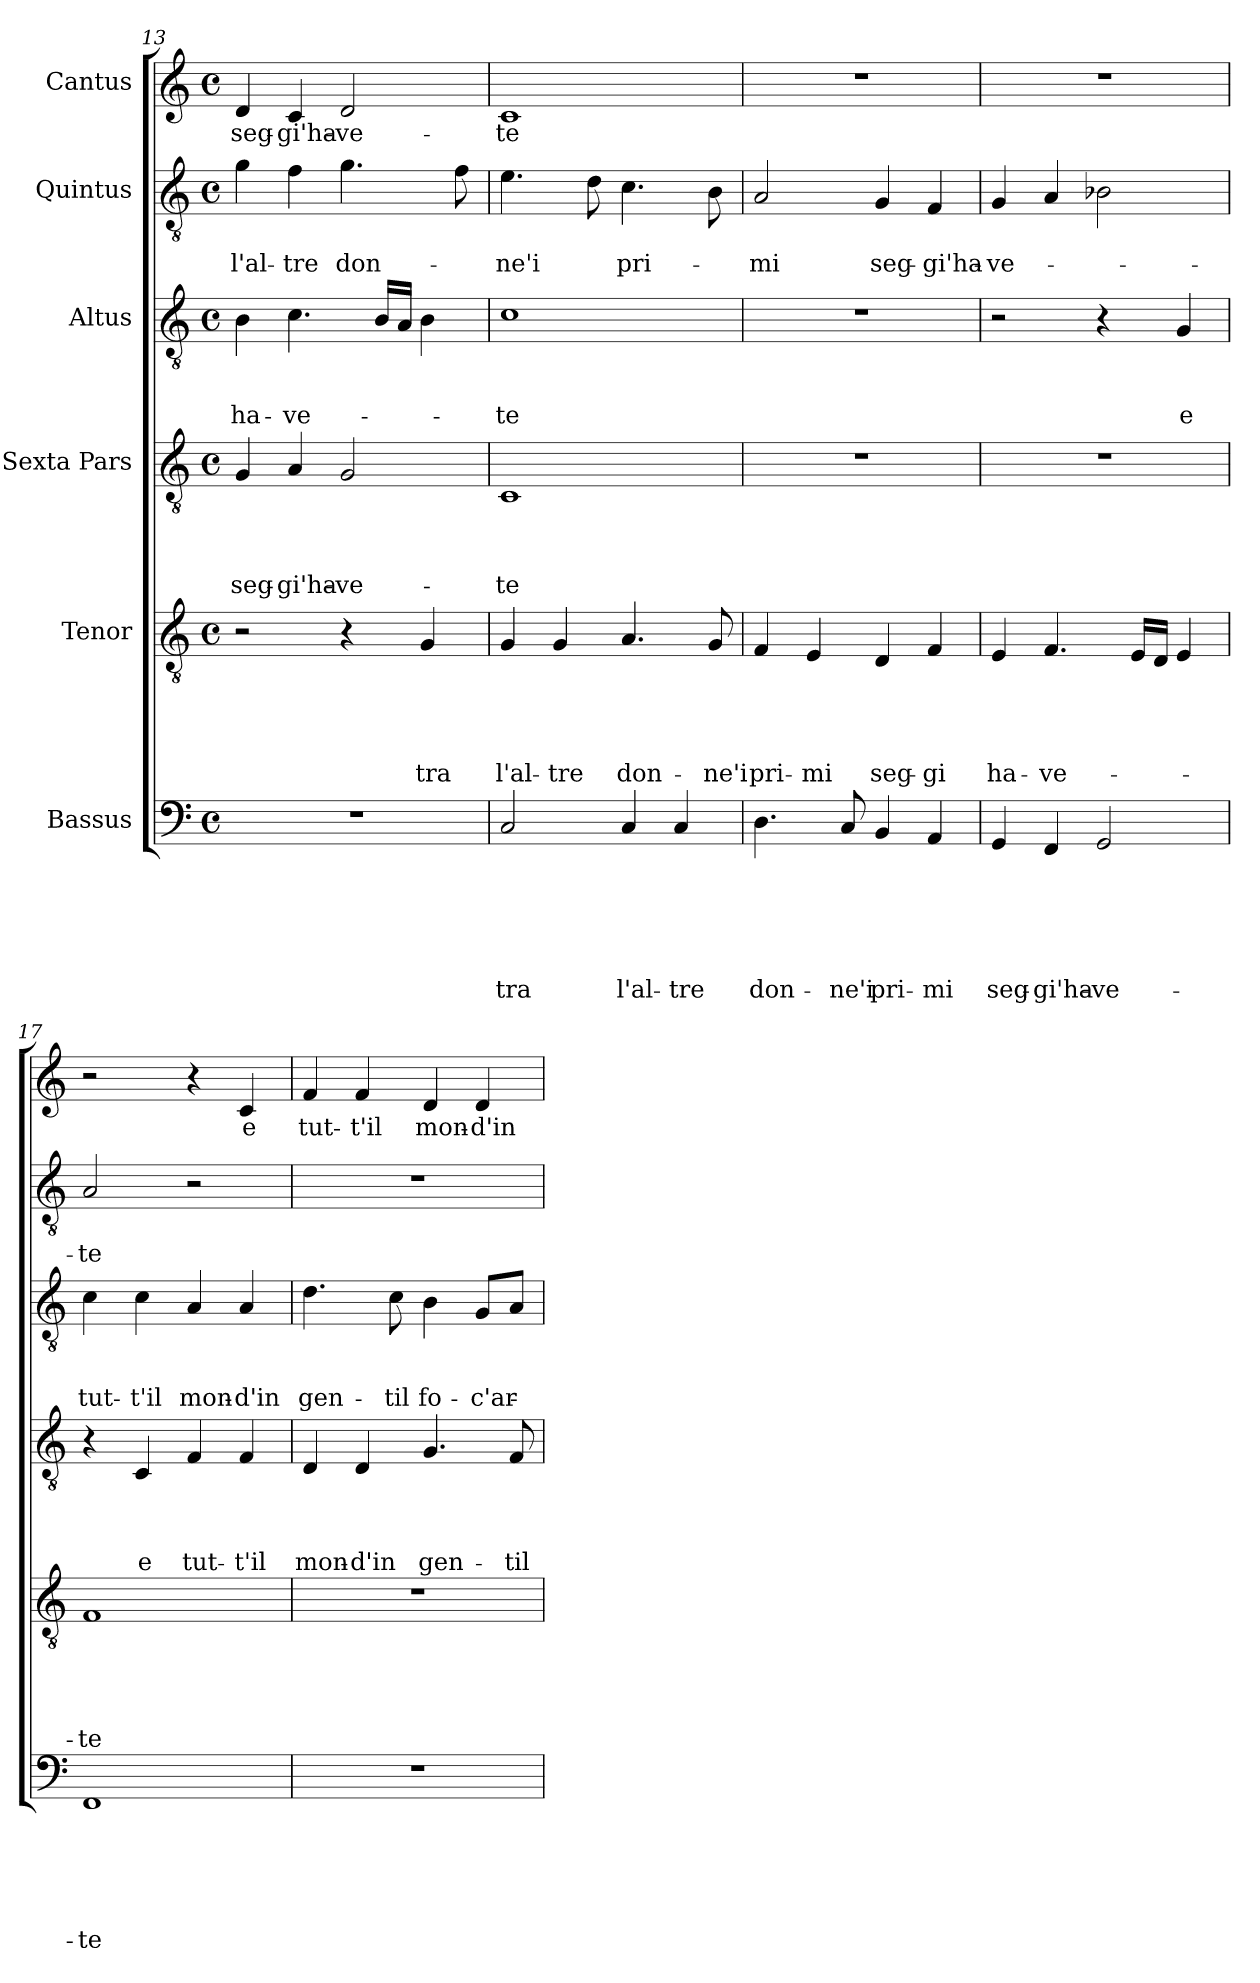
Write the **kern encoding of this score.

**kern	**text	**text	**text	**text	**text	**text	**kern	**text	**text	**text	**text	**text	**kern	**text	**text	**text	**text	**kern	**text	**text	**text	**kern	**text	**text	**kern	**text
*part6	*part6	*part6	*part6	*part6	*part6	*part6	*part5	*part5	*part5	*part5	*part5	*part5	*part4	*part4	*part4	*part4	*part4	*part3	*part3	*part3	*part3	*part2	*part2	*part2	*part1	*part1
*staff6	*staff6	*staff6	*staff6	*staff6	*staff6	*staff6	*staff5	*staff5	*staff5	*staff5	*staff5	*staff5	*staff4	*staff4	*staff4	*staff4	*staff4	*staff3	*staff3	*staff3	*staff3	*staff2	*staff2	*staff2	*staff1	*staff1
*I"Bassus	*	*	*	*	*	*	*I"Tenor	*	*	*	*	*	*I"Sexta Pars	*	*	*	*	*I"Altus	*	*	*	*I"Quintus	*	*	*I"Cantus	*
*clefF4	*	*	*	*	*	*	*clefGv2	*	*	*	*	*	*clefGv2	*	*	*	*	*clefGv2	*	*	*	*clefGv2	*	*	*clefG2	*
*k[]	*	*	*	*	*	*	*k[]	*	*	*	*	*	*k[]	*	*	*	*	*k[]	*	*	*	*k[]	*	*	*k[]	*
*C:	*	*	*	*	*	*	*C:	*	*	*	*	*	*C:	*	*	*	*	*C:	*	*	*	*C:	*	*	*C:	*
*M4/4	*	*	*	*	*	*	*M4/4	*	*	*	*	*	*M4/4	*	*	*	*	*M4/4	*	*	*	*M4/4	*	*	*M4/4	*
*met(c)	*	*	*	*	*	*	*met(c)	*	*	*	*	*	*met(c)	*	*	*	*	*met(c)	*	*	*	*met(c)	*	*	*met(c)	*
=13	=13	=13	=13	=13	=13	=13	=13	=13	=13	=13	=13	=13	=13	=13	=13	=13	=13	=13	=13	=13	=13	=13	=13	=13	=13	=13
1r	.	.	.	.	.	.	2r	.	.	.	.	.	4G/	.	.	.	seg-	4B\	.	.	ha-	4g\	.	l'al-	4d/	seg-
.	.	.	.	.	.	.	.	.	.	.	.	.	4A/	.	.	.	-gi'ha-	4.c\	.	.	-ve-	4f\	.	-tre	4c/	-gi'ha-
.	.	.	.	.	.	.	4r	.	.	.	.	.	2G/	.	.	.	-ve-	.	.	.	.	4.g\	.	don-	2d/	-ve-
.	.	.	.	.	.	.	.	.	.	.	.	.	.	.	.	.	.	16B/LL	.	.	.	.	.	.	.	.
.	.	.	.	.	.	.	.	.	.	.	.	.	.	.	.	.	.	16A/JJ	.	.	.	.	.	.	.	.
.	.	.	.	.	.	.	4G/	.	.	.	.	tra	.	.	.	.	.	4B\	.	.	.	.	.	.	.	.
.	.	.	.	.	.	.	.	.	.	.	.	.	.	.	.	.	.	.	.	.	.	8f\	.	.	.	.
=14	=14	=14	=14	=14	=14	=14	=14	=14	=14	=14	=14	=14	=14	=14	=14	=14	=14	=14	=14	=14	=14	=14	=14	=14	=14	=14
2C/	.	.	.	.	.	tra	4G/	.	.	.	.	l'al-	1C	.	.	.	-te	1c	.	.	-te	4.e\	.	-ne'i	1c	-te
.	.	.	.	.	.	.	4G/	.	.	.	.	-tre	.	.	.	.	.	.	.	.	.	.	.	.	.	.
.	.	.	.	.	.	.	.	.	.	.	.	.	.	.	.	.	.	.	.	.	.	8d\	.	.	.	.
4C/	.	.	.	.	.	l'al-	4.A/	.	.	.	.	don-	.	.	.	.	.	.	.	.	.	4.c\	.	pri-	.	.
4C/	.	.	.	.	.	-tre	.	.	.	.	.	.	.	.	.	.	.	.	.	.	.	.	.	.	.	.
.	.	.	.	.	.	.	8G/	.	.	.	.	-ne'i	.	.	.	.	.	.	.	.	.	8B\	.	.	.	.
=15	=15	=15	=15	=15	=15	=15	=15	=15	=15	=15	=15	=15	=15	=15	=15	=15	=15	=15	=15	=15	=15	=15	=15	=15	=15	=15
4.D\	.	.	.	.	.	don-	4F/	.	.	.	.	pri-	1r	.	.	.	.	1r	.	.	.	2A/	.	-mi	1r	.
.	.	.	.	.	.	.	4E/	.	.	.	.	-mi	.	.	.	.	.	.	.	.	.	.	.	.	.	.
8C/	.	.	.	.	.	-ne'i	.	.	.	.	.	.	.	.	.	.	.	.	.	.	.	.	.	.	.	.
4BB/	.	.	.	.	.	pri-	4D/	.	.	.	.	seg-	.	.	.	.	.	.	.	.	.	4G/	.	seg-	.	.
4AA/	.	.	.	.	.	-mi	4F/	.	.	.	.	-gi	.	.	.	.	.	.	.	.	.	4F/	.	-gi'ha-	.	.
!!LO:LB:g=z
=16	=16	=16	=16	=16	=16	=16	=16	=16	=16	=16	=16	=16	=16	=16	=16	=16	=16	=16	=16	=16	=16	=16	=16	=16	=16	=16
4GG/	.	.	.	.	.	seg-	4E/	.	.	.	.	ha-	1r	.	.	.	.	2r	.	.	.	4G/	.	-ve-	1r	.
4FF/	.	.	.	.	.	-gi'ha-	4.F/	.	.	.	.	-ve-	.	.	.	.	.	.	.	.	.	4A/	.	.	.	.
2GG/	.	.	.	.	.	-ve-	.	.	.	.	.	.	.	.	.	.	.	4r	.	.	.	2B-\	.	.	.	.
.	.	.	.	.	.	.	16E/LL	.	.	.	.	.	.	.	.	.	.	.	.	.	.	.	.	.	.	.
.	.	.	.	.	.	.	16D/JJ	.	.	.	.	.	.	.	.	.	.	.	.	.	.	.	.	.	.	.
.	.	.	.	.	.	.	4E/	.	.	.	.	.	.	.	.	.	.	4G/	.	.	e	.	.	.	.	.
=17	=17	=17	=17	=17	=17	=17	=17	=17	=17	=17	=17	=17	=17	=17	=17	=17	=17	=17	=17	=17	=17	=17	=17	=17	=17	=17
1FF	.	.	.	.	.	-te	1F	.	.	.	.	-te	4r	.	.	.	.	4c\	.	.	tut-	2A/	.	-te	2r	.
.	.	.	.	.	.	.	.	.	.	.	.	.	4C/	.	.	.	e	4c\	.	.	-t'il	.	.	.	.	.
.	.	.	.	.	.	.	.	.	.	.	.	.	4F/	.	.	.	tut-	4A/	.	.	mon-	2r	.	.	4r	.
.	.	.	.	.	.	.	.	.	.	.	.	.	4F/	.	.	.	-t'il	4A/	.	.	-d'in	.	.	.	4c/	e
=18	=18	=18	=18	=18	=18	=18	=18	=18	=18	=18	=18	=18	=18	=18	=18	=18	=18	=18	=18	=18	=18	=18	=18	=18	=18	=18
1r	.	.	.	.	.	.	1r	.	.	.	.	.	4D/	.	.	.	mon-	4.d\	.	.	gen-	1r	.	.	4f/	tut-
.	.	.	.	.	.	.	.	.	.	.	.	.	4D/	.	.	.	-d'in	.	.	.	.	.	.	.	4f/	-t'il
.	.	.	.	.	.	.	.	.	.	.	.	.	.	.	.	.	.	8c\	.	.	-til	.	.	.	.	.
.	.	.	.	.	.	.	.	.	.	.	.	.	4.G/	.	.	.	gen-	4B\	.	.	fo-	.	.	.	4d/	mon-
.	.	.	.	.	.	.	.	.	.	.	.	.	.	.	.	.	.	8G/L	.	.	-c'ar-	.	.	.	4d/	-d'in
.	.	.	.	.	.	.	.	.	.	.	.	.	8F/	.	.	.	-til	8A/J	.	.	.	.	.	.	.	.
=	=	=	=	=	=	=	=	=	=	=	=	=	=	=	=	=	=	=	=	=	=	=	=	=	=	=
*-	*-	*-	*-	*-	*-	*-	*-	*-	*-	*-	*-	*-	*-	*-	*-	*-	*-	*-	*-	*-	*-	*-	*-	*-	*-	*-
